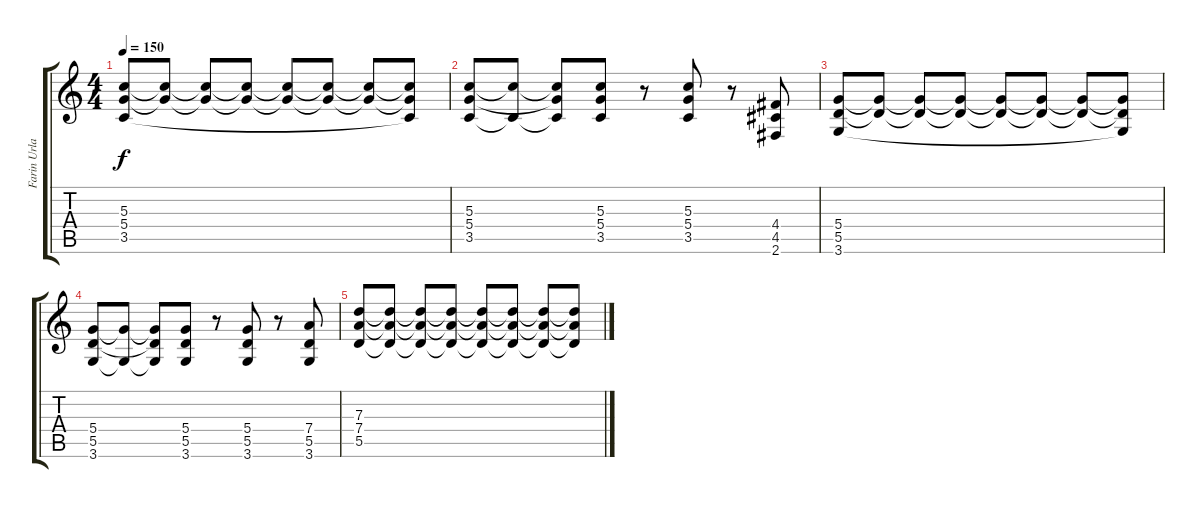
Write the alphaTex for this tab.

\track ("Farin Urlaub II" "Farin Urla") {instrument distortionguitar}
\staff {score tabs}
\tuning (E4 B3 G3 D3 A2 E2) {hide}
\ts (4 4)
\tempo 150
\clef g2
\ks c
(5.3 5.4 3.5).8{dy f} (5.3{t} 5.4{t}).8 (5.3{t} 5.4{t}).8 (5.3{t} 5.4{t}).8 (5.3{t} 5.4{t}).8 (5.3{t} 5.4{t}).8 (5.3{t} 5.4{t}).8 (5.3{t} 5.4{t} 3.5{t}).8 |
(5.3 5.4 3.5).8 (5.3{t} 3.5{t}).8 (5.3{t} 5.4{t} 3.5{t}).8 (5.3 5.4 3.5).8 r.8 (5.3 5.4 3.5).8 r.8 (4.4 4.5 2.6).8 |
(5.4 5.5 3.6).8 (5.4{t} 5.5{t}).8 (5.4{t} 5.5{t}).8 (5.4{t} 5.5{t}).8 (5.4{t} 5.5{t}).8 (5.4{t} 5.5{t}).8 (5.4{t} 5.5{t}).8 (5.4{t} 5.5{t} 3.6{t}).8 |
(5.4 5.5 3.6).8 (5.4{t} 3.6{t}).8 (5.4{t} 5.5{t} 3.6{t}).8 (5.4 5.5 3.6).8 r.8 (5.4 5.5 3.6).8 r.8 (7.4 5.5 3.6).8 |
(7.3 7.4 5.5).8 (7.3{t} 7.4{t} 5.5{t}).8 (7.3{t} 7.4{t} 5.5{t}).8 (7.3{t} 7.4{t} 5.5{t}).8 (7.3{t} 7.4{t} 5.5{t}).8 (7.3{t} 7.4{t} 5.5{t}).8 (7.3{t} 7.4{t} 5.5{t}).8 (7.3{t} 7.4{t} 5.5{t}).8
